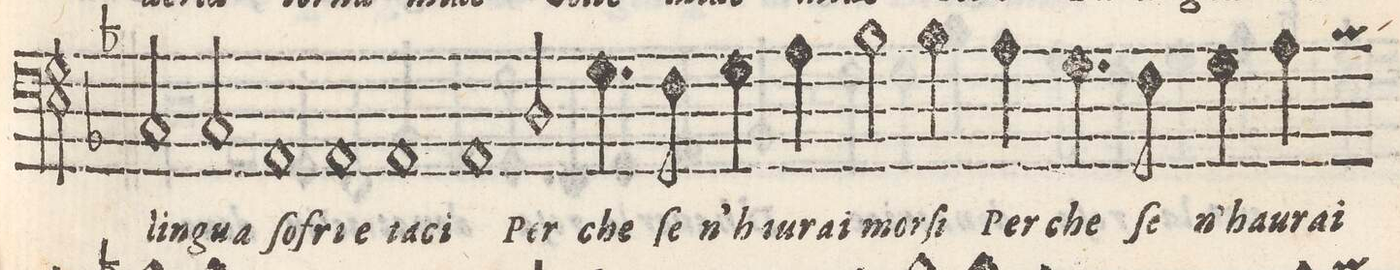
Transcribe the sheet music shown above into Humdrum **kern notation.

**kern	**text
*I"BASSO	*
*clefF4	*
*k[b-]	*
*met(C)	*
*M4/4	*
=65-	=65-
2C/	lin-
2C/	-gua
=66-	=66-
1AA	ſo-
=67-	=67-
1AA	-frie
=68-	=68-
1AA	ta-
=69-	=69-
1AA	-ci
=70-	=70-
2D/	Per
4.G\	che
8Fny\	ſe
=71-	=71-
4G\	n' hua-
4A\	-rai
2B-\	mor-
=72-	=72-
4B-\	-ſi
4A\	Per
4.G\	che
8F\	ſe
=73-	=73-
4G\	n' hau-
4A\	-rau
*-	*-
